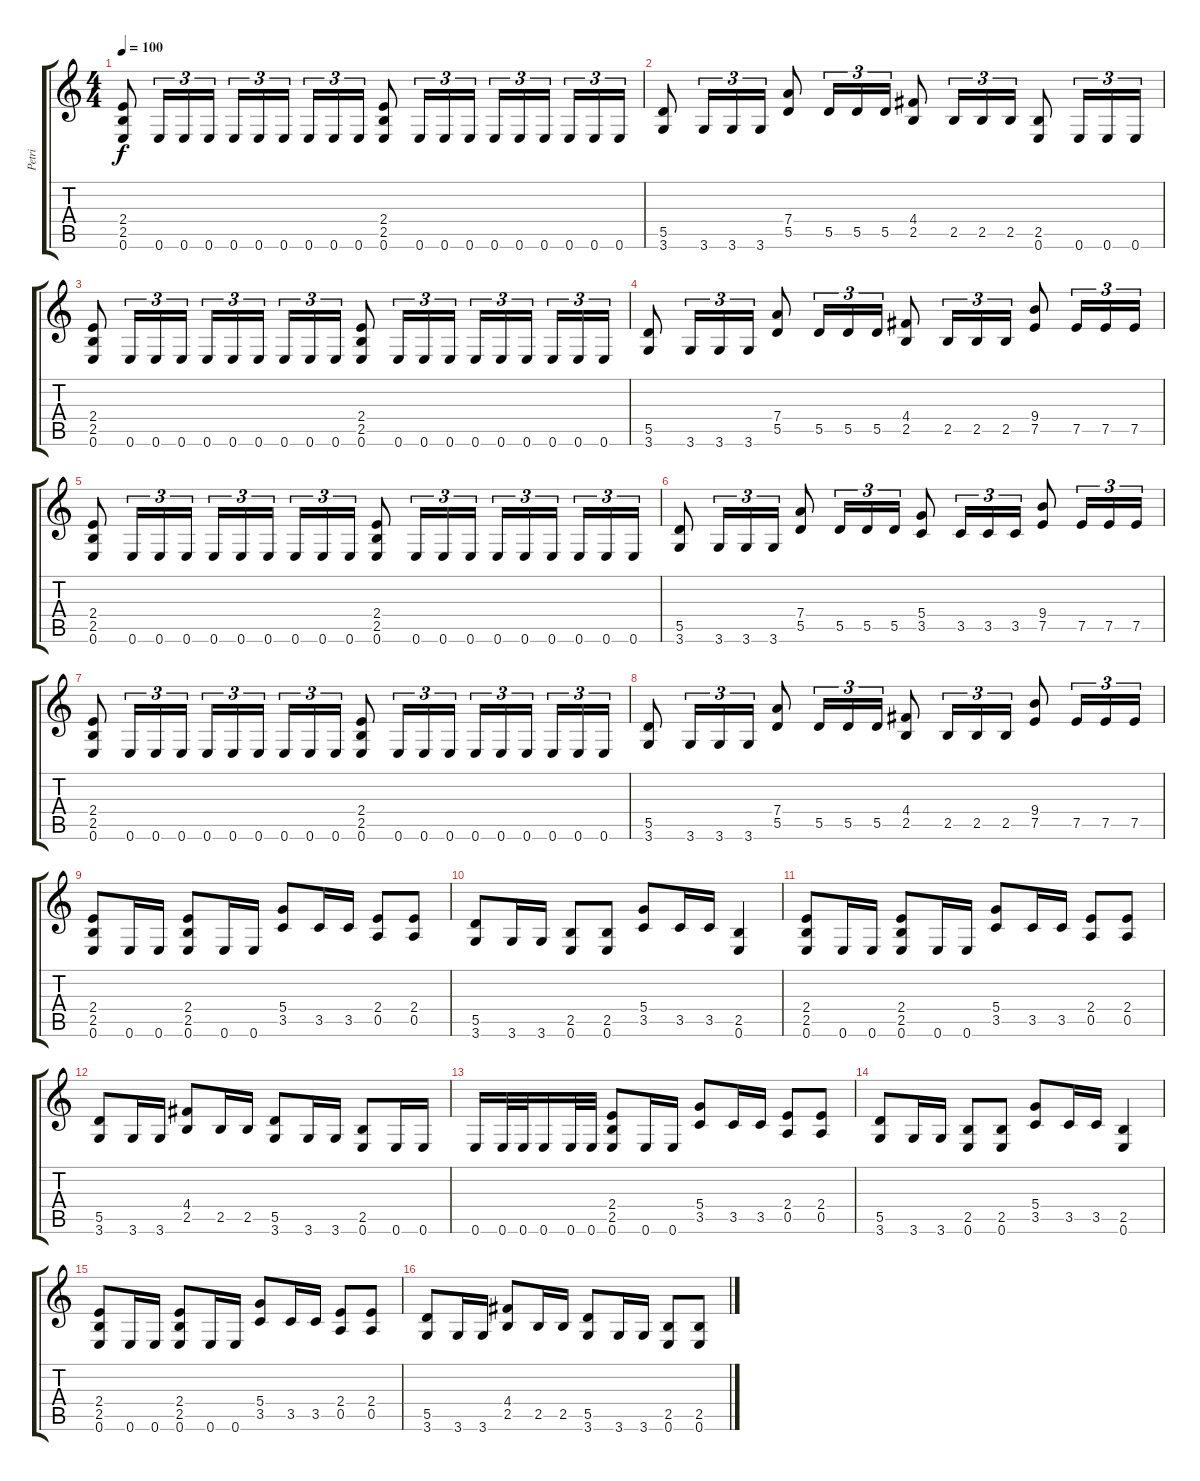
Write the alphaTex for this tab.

\track ("Petri" "Petri") {instrument distortionguitar}
\staff {score tabs}
\tuning (E4 B3 G3 D3 A2 E2) {hide}
\ts (4 4)
\tempo 100
\clef g2
\ks c
(2.4 2.5 0.6).8{dy f} 0.6.16{tu (3 2)} 0.6.16{tu (3 2)} 0.6.16{tu (3 2)} 0.6.16{tu (3 2)} 0.6.16{tu (3 2)} 0.6.16{tu (3 2) beam splitsecondary} 0.6.16{tu (3 2)} 0.6.16{tu (3 2)} 0.6.16{tu (3 2)} (2.4 2.5 0.6).8 0.6.16{tu (3 2)} 0.6.16{tu (3 2)} 0.6.16{tu (3 2)} 0.6.16{tu (3 2)} 0.6.16{tu (3 2)} 0.6.16{tu (3 2) beam splitsecondary} 0.6.16{tu (3 2)} 0.6.16{tu (3 2)} 0.6.16{tu (3 2)} |
(5.5 3.6).8 3.6.16{tu (3 2)} 3.6.16{tu (3 2)} 3.6.16{tu (3 2)} (7.4 5.5).8 5.5.16{tu (3 2)} 5.5.16{tu (3 2)} 5.5.16{tu (3 2)} (4.4 2.5).8 2.5.16{tu (3 2)} 2.5.16{tu (3 2)} 2.5.16{tu (3 2)} (2.5 0.6).8 0.6.16{tu (3 2)} 0.6.16{tu (3 2)} 0.6.16{tu (3 2)} |
(2.4 2.5 0.6).8 0.6.16{tu (3 2)} 0.6.16{tu (3 2)} 0.6.16{tu (3 2)} 0.6.16{tu (3 2)} 0.6.16{tu (3 2)} 0.6.16{tu (3 2) beam splitsecondary} 0.6.16{tu (3 2)} 0.6.16{tu (3 2)} 0.6.16{tu (3 2)} (2.4 2.5 0.6).8 0.6.16{tu (3 2)} 0.6.16{tu (3 2)} 0.6.16{tu (3 2)} 0.6.16{tu (3 2)} 0.6.16{tu (3 2)} 0.6.16{tu (3 2) beam splitsecondary} 0.6.16{tu (3 2)} 0.6.16{tu (3 2)} 0.6.16{tu (3 2)} |
(5.5 3.6).8 3.6.16{tu (3 2)} 3.6.16{tu (3 2)} 3.6.16{tu (3 2)} (7.4 5.5).8 5.5.16{tu (3 2)} 5.5.16{tu (3 2)} 5.5.16{tu (3 2)} (4.4 2.5).8 2.5.16{tu (3 2)} 2.5.16{tu (3 2)} 2.5.16{tu (3 2)} (9.4 7.5).8 7.5.16{tu (3 2)} 7.5.16{tu (3 2)} 7.5.16{tu (3 2)} |
(2.4 2.5 0.6).8 0.6.16{tu (3 2)} 0.6.16{tu (3 2)} 0.6.16{tu (3 2)} 0.6.16{tu (3 2)} 0.6.16{tu (3 2)} 0.6.16{tu (3 2) beam splitsecondary} 0.6.16{tu (3 2)} 0.6.16{tu (3 2)} 0.6.16{tu (3 2)} (2.4 2.5 0.6).8 0.6.16{tu (3 2)} 0.6.16{tu (3 2)} 0.6.16{tu (3 2)} 0.6.16{tu (3 2)} 0.6.16{tu (3 2)} 0.6.16{tu (3 2) beam splitsecondary} 0.6.16{tu (3 2)} 0.6.16{tu (3 2)} 0.6.16{tu (3 2)} |
(5.5 3.6).8 3.6.16{tu (3 2)} 3.6.16{tu (3 2)} 3.6.16{tu (3 2)} (7.4 5.5).8 5.5.16{tu (3 2)} 5.5.16{tu (3 2)} 5.5.16{tu (3 2)} (5.4 3.5).8 3.5.16{tu (3 2)} 3.5.16{tu (3 2)} 3.5.16{tu (3 2)} (9.4 7.5).8 7.5.16{tu (3 2)} 7.5.16{tu (3 2)} 7.5.16{tu (3 2)} |
(2.4 2.5 0.6).8 0.6.16{tu (3 2)} 0.6.16{tu (3 2)} 0.6.16{tu (3 2)} 0.6.16{tu (3 2)} 0.6.16{tu (3 2)} 0.6.16{tu (3 2) beam splitsecondary} 0.6.16{tu (3 2)} 0.6.16{tu (3 2)} 0.6.16{tu (3 2)} (2.4 2.5 0.6).8 0.6.16{tu (3 2)} 0.6.16{tu (3 2)} 0.6.16{tu (3 2)} 0.6.16{tu (3 2)} 0.6.16{tu (3 2)} 0.6.16{tu (3 2) beam splitsecondary} 0.6.16{tu (3 2)} 0.6.16{tu (3 2)} 0.6.16{tu (3 2)} |
(5.5 3.6).8 3.6.16{tu (3 2)} 3.6.16{tu (3 2)} 3.6.16{tu (3 2)} (7.4 5.5).8 5.5.16{tu (3 2)} 5.5.16{tu (3 2)} 5.5.16{tu (3 2)} (4.4 2.5).8 2.5.16{tu (3 2)} 2.5.16{tu (3 2)} 2.5.16{tu (3 2)} (9.4 7.5).8 7.5.16{tu (3 2)} 7.5.16{tu (3 2)} 7.5.16{tu (3 2)} |
(2.4 2.5 0.6).8 0.6.16 0.6.16 (2.4 2.5 0.6).8 0.6.16 0.6.16 (5.4 3.5).8 3.5.16 3.5.16 (2.4 0.5).8 (2.4 0.5).8 |
(5.5 3.6).8 3.6.16 3.6.16 (2.5 0.6).8 (2.5 0.6).8 (5.4 3.5).8 3.5.16 3.5.16 (2.5 0.6).4 |
(2.4 2.5 0.6).8 0.6.16 0.6.16 (2.4 2.5 0.6).8 0.6.16 0.6.16 (5.4 3.5).8 3.5.16 3.5.16 (2.4 0.5).8 (2.4 0.5).8 |
(5.5 3.6).8 3.6.16 3.6.16 (4.4 2.5).8 2.5.16 2.5.16 (5.5 3.6).8 3.6.16 3.6.16 (2.5 0.6).8 0.6.16 0.6.16 |
0.6.16 0.6.32 0.6.32 0.6.16 0.6.32 0.6.32 (2.4 2.5 0.6).8 0.6.16 0.6.16 (5.4 3.5).8 3.5.16 3.5.16 (2.4 0.5).8 (2.4 0.5).8 |
(5.5 3.6).8 3.6.16 3.6.16 (2.5 0.6).8 (2.5 0.6).8 (5.4 3.5).8 3.5.16 3.5.16 (2.5 0.6).4 |
(2.4 2.5 0.6).8 0.6.16 0.6.16 (2.4 2.5 0.6).8 0.6.16 0.6.16 (5.4 3.5).8 3.5.16 3.5.16 (2.4 0.5).8 (2.4 0.5).8 |
(5.5 3.6).8 3.6.16 3.6.16 (4.4 2.5).8 2.5.16 2.5.16 (5.5 3.6).8 3.6.16 3.6.16 (2.5 0.6).8 (2.5 0.6).8
